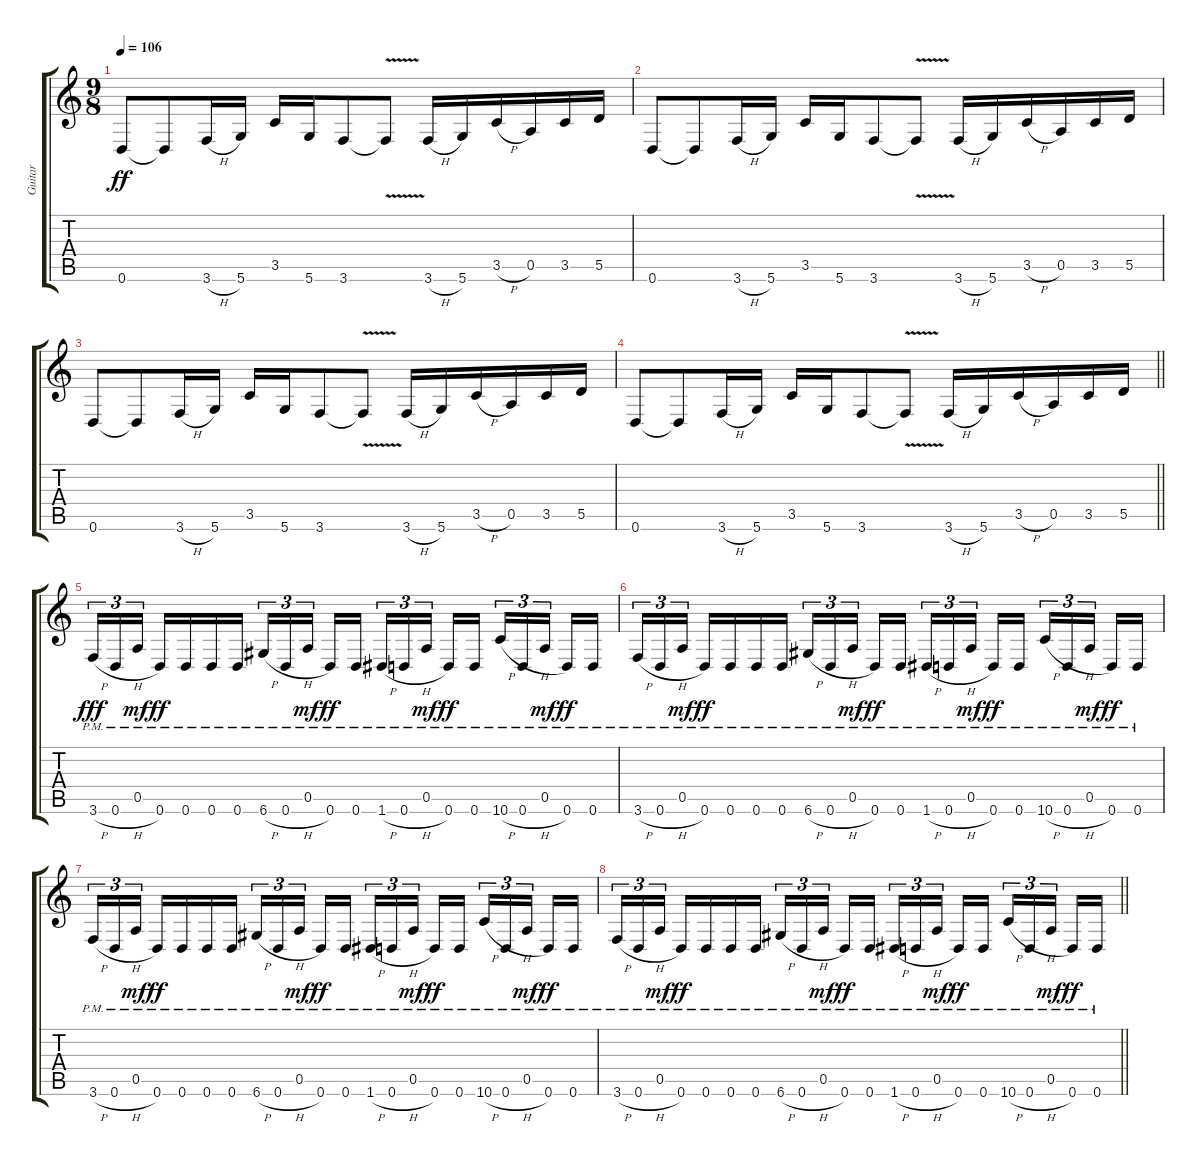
\track ("Guitar" "Guitar") {instrument distortionguitar}
\staff {score tabs}
\tuning (E4 B3 G3 D3 A2 D2) {hide}
\ts (9 8)
\tempo 106
\clef g2
\ks c
0.6.8{dy ff} 0.6{t}.8 3.6{h}.16 5.6.16 3.5.16 5.6.16 3.6.8 3.6{v t}.8 3.6{h}.16 5.6.16 3.5{h}.16 0.5.16 3.5.16 5.5.16 |
0.6.8 0.6{t}.8 3.6{h}.16 5.6.16 3.5.16 5.6.16 3.6.8 3.6{v t}.8 3.6{h}.16 5.6.16 3.5{h}.16 0.5.16 3.5.16 5.5.16 |
0.6.8 0.6{t}.8 3.6{h}.16 5.6.16 3.5.16 5.6.16 3.6.8 3.6{v t}.8 3.6{h}.16 5.6.16 3.5{h}.16 0.5.16 3.5.16 5.5.16 |
\barLineRight lightlight
0.6.8 0.6{t}.8 3.6{h}.16 5.6.16 3.5.16 5.6.16 3.6.8 3.6{v t}.8 3.6{h}.16 5.6.16 3.5{h}.16 0.5.16 3.5.16 5.5.16 |
\section ("" "")
3.6{h pm}.16{tu (3 2) dy fff} 0.6{h pm}.16{tu (3 2)} 0.5{pm}.16{tu (3 2) dy mf beam splitsecondary} 0.6{pm}.16{dy ff} 0.6{pm}.16 0.6{pm}.16 0.6{pm}.16 6.6{h pm}.16{tu (3 2)} 0.6{h pm}.16{tu (3 2)} 0.5{pm}.16{tu (3 2) dy mf beam splitsecondary} 0.6{pm}.16{dy ff} 0.6{pm}.16{beam splitsecondary} 1.6{h pm}.16{tu (3 2)} 0.6{h pm}.16{tu (3 2)} 0.5{pm}.16{tu (3 2) dy mf} 0.6{pm}.16{dy ff} 0.6{pm}.16{beam splitsecondary} 10.6{h pm}.16{tu (3 2)} 0.6{h pm}.16{tu (3 2)} 0.5{pm}.16{tu (3 2) dy mf beam splitsecondary} 0.6{pm}.16{dy ff} 0.6{pm}.16 |
3.6{h pm}.16{tu (3 2)} 0.6{h pm}.16{tu (3 2)} 0.5{pm}.16{tu (3 2) dy mf beam splitsecondary} 0.6{pm}.16{dy ff} 0.6{pm}.16 0.6{pm}.16 0.6{pm}.16 6.6{h pm}.16{tu (3 2)} 0.6{h pm}.16{tu (3 2)} 0.5{pm}.16{tu (3 2) dy mf beam splitsecondary} 0.6{pm}.16{dy ff} 0.6{pm}.16{beam splitsecondary} 1.6{h pm}.16{tu (3 2)} 0.6{h pm}.16{tu (3 2)} 0.5{pm}.16{tu (3 2) dy mf} 0.6{pm}.16{dy ff} 0.6{pm}.16{beam splitsecondary} 10.6{h pm}.16{tu (3 2)} 0.6{h pm}.16{tu (3 2)} 0.5{pm}.16{tu (3 2) dy mf beam splitsecondary} 0.6{pm}.16{dy ff} 0.6{pm}.16 |
3.6{h pm}.16{tu (3 2)} 0.6{h pm}.16{tu (3 2)} 0.5{pm}.16{tu (3 2) dy mf beam splitsecondary} 0.6{pm}.16{dy ff} 0.6{pm}.16 0.6{pm}.16 0.6{pm}.16 6.6{h pm}.16{tu (3 2)} 0.6{h pm}.16{tu (3 2)} 0.5{pm}.16{tu (3 2) dy mf beam splitsecondary} 0.6{pm}.16{dy ff} 0.6{pm}.16{beam splitsecondary} 1.6{h pm}.16{tu (3 2)} 0.6{h pm}.16{tu (3 2)} 0.5{pm}.16{tu (3 2) dy mf} 0.6{pm}.16{dy ff} 0.6{pm}.16{beam splitsecondary} 10.6{h pm}.16{tu (3 2)} 0.6{h pm}.16{tu (3 2)} 0.5{pm}.16{tu (3 2) dy mf beam splitsecondary} 0.6{pm}.16{dy ff} 0.6{pm}.16 |
\barLineRight lightlight
3.6{h pm}.16{tu (3 2)} 0.6{h pm}.16{tu (3 2)} 0.5{pm}.16{tu (3 2) dy mf beam splitsecondary} 0.6{pm}.16{dy ff} 0.6{pm}.16 0.6{pm}.16 0.6{pm}.16 6.6{h pm}.16{tu (3 2)} 0.6{h pm}.16{tu (3 2)} 0.5{pm}.16{tu (3 2) dy mf beam splitsecondary} 0.6{pm}.16{dy ff} 0.6{pm}.16{beam splitsecondary} 1.6{h pm}.16{tu (3 2)} 0.6{h pm}.16{tu (3 2)} 0.5{pm}.16{tu (3 2) dy mf} 0.6{pm}.16{dy ff} 0.6{pm}.16{beam splitsecondary} 10.6{h pm}.16{tu (3 2)} 0.6{h pm}.16{tu (3 2)} 0.5{pm}.16{tu (3 2) dy mf beam splitsecondary} 0.6{pm}.16{dy ff} 0.6{pm}.16
